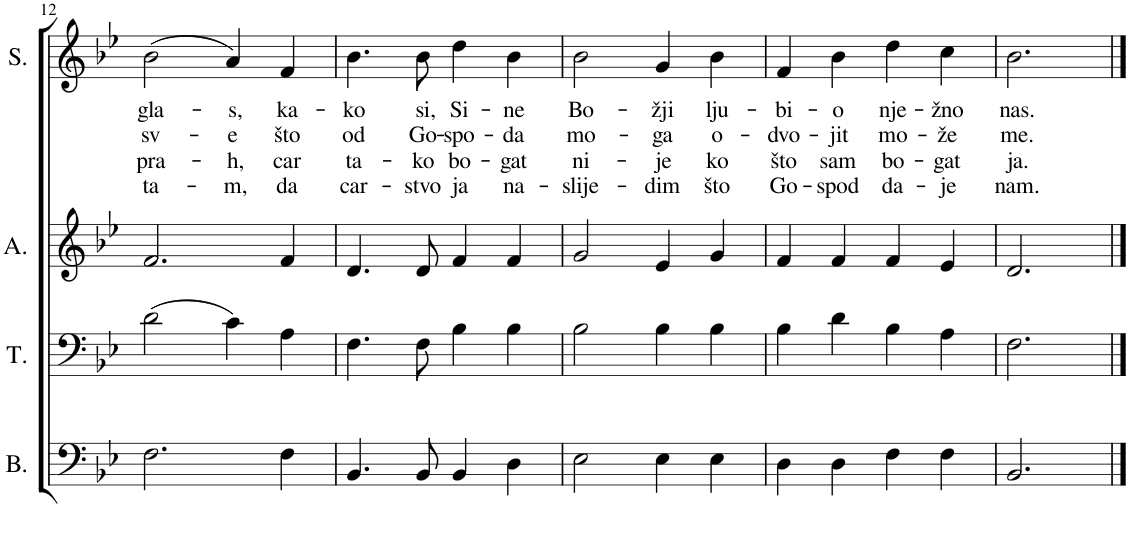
**kern	**kern	**kern	**kern	**text	**text	**text	**text
*part4	*part3	*part2	*part1	*part1	*part1	*part1	*part1
*staff4	*staff3	*staff2	*staff1	*staff1	*staff1	*staff1	*staff1
*I"Bass	*I"Tenor	*I"Alto	*I"Soprano	*	*	*	*
*I'B.	*I'T.	*I'A.	*I'S.	*	*	*	*
!!LO:PB:g=z
*clefF4	*clefF4	*clefG2	*clefG2	*	*	*	*
*k[b-e-]	*k[b-e-]	*k[b-e-]	*k[b-e-]	*	*	*	*
*M4/4	*M4/4	*M4/4	*M4/4	*	*	*	*
*met(c)	*met(c)	*met(c)	*met(c)	*	*	*	*
=12	=12	=12	=12	=12	=12	=12	=12
!	!	!	!	!LO:LY:b	!LO:LY:b	!LO:LY:b	!LO:LY:b
2.F\	(2d\	2.f/	(2b-\	gla-	sv-	pra-	ta-
!	!	!	!	!LO:LY:b	!LO:LY:b	!LO:LY:b	!LO:LY:b
.	4c\)	.	4a/)	-s,	-e	-h,	-m,
!	!	!	!	!LO:LY:b	!LO:LY:b	!LO:LY:b	!LO:LY:b
4F\	4A\	4f/	4f/	ka-	što	car	da
=13	=13	=13	=13	=13	=13	=13	=13
!	!	!	!	!LO:LY:b	!LO:LY:b	!LO:LY:b	!LO:LY:b
4.BB-/	4.F\	4.d/	4.b-\	-ko	od	ta-	car-
!	!	!	!	!LO:LY:b	!LO:LY:b	!LO:LY:b	!LO:LY:b
8BB-/	8F\	8d/	8b-\	si,	Go-	-ko	-stvo
!	!	!	!	!LO:LY:b	!LO:LY:b	!LO:LY:b	!LO:LY:b
4BB-/	4B-\	4f/	4dd\	Si-	-spo-	bo-	ja
!	!	!	!	!LO:LY:b	!LO:LY:b	!LO:LY:b	!LO:LY:b
4D\	4B-\	4f/	4b-\	-ne	-da	-gat	na-
=14	=14	=14	=14	=14	=14	=14	=14
!	!	!	!	!LO:LY:b	!LO:LY:b	!LO:LY:b	!LO:LY:b
2E-\	2B-\	2g/	2b-\	Bo-	mo-	ni-	-slije-
!	!	!	!	!LO:LY:b	!LO:LY:b	!LO:LY:b	!LO:LY:b
4E-\	4B-\	4e-/	4g/	-žji	-ga	-je	-dim
!	!	!	!	!LO:LY:b	!LO:LY:b	!LO:LY:b	!LO:LY:b
4E-\	4B-\	4g/	4b-\	lju-	o-	ko	što
=15	=15	=15	=15	=15	=15	=15	=15
!	!	!	!	!LO:LY:b	!LO:LY:b	!LO:LY:b	!LO:LY:b
4D\	4B-\	4f/	4f/	-bi-	-dvo-	što	Go-
!	!	!	!	!LO:LY:b	!LO:LY:b	!LO:LY:b	!LO:LY:b
4D\	4d\	4f/	4b-\	-o	-jit	sam	-spod
!	!	!	!	!LO:LY:b	!LO:LY:b	!LO:LY:b	!LO:LY:b
4F\	4B-\	4f/	4dd\	nje-	mo-	bo-	da-
!	!	!	!	!LO:LY:b	!LO:LY:b	!LO:LY:b	!LO:LY:b
4F\	4A\	4e-/	4cc\	-žno	-že	-gat	-je
=16	=16	=16	=16	=16	=16	=16	=16
!	!	!	!	!LO:LY:b	!LO:LY:b	!LO:LY:b	!LO:LY:b
2.BB-/	2.F\	2.d/	2.b-\	nas.	me.	ja.	nam.
==	==	==	==	==	==	==	==
*-	*-	*-	*-	*-	*-	*-	*-
